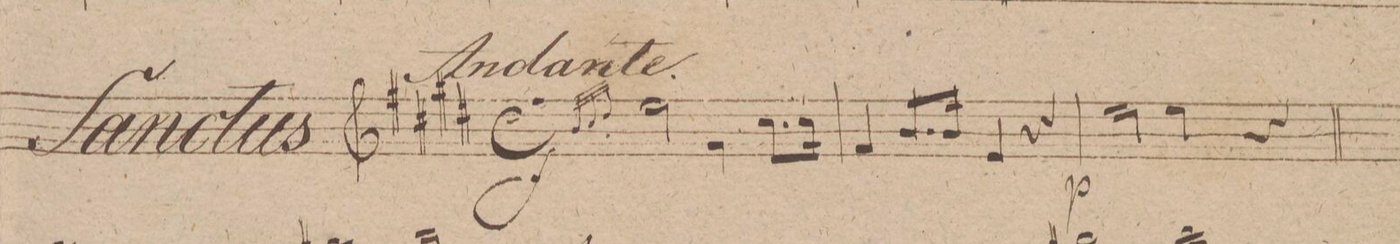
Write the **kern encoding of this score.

**kern	**dynam
*I"Oboe 1mo	*
*clefG2	*
*k[f#c#g#d#]	*
*met(c)	*
*M4/4	*
16qqb/LL	.
32qqcc#/L	.
32qqdd#/JJJ	.
*2\right	*
2ee\	f
*4\right	*
4f#\	.
*8\right	*
8.cc#\L	.
16cc#\Jk	.
=2	=2
4f#/	.
8.bL/	.
16b\Jk	.
4e/	.
4r	.
=3	=3
2ee\	p
4ee\	.
4r	.
=4	=4
*-	*-
